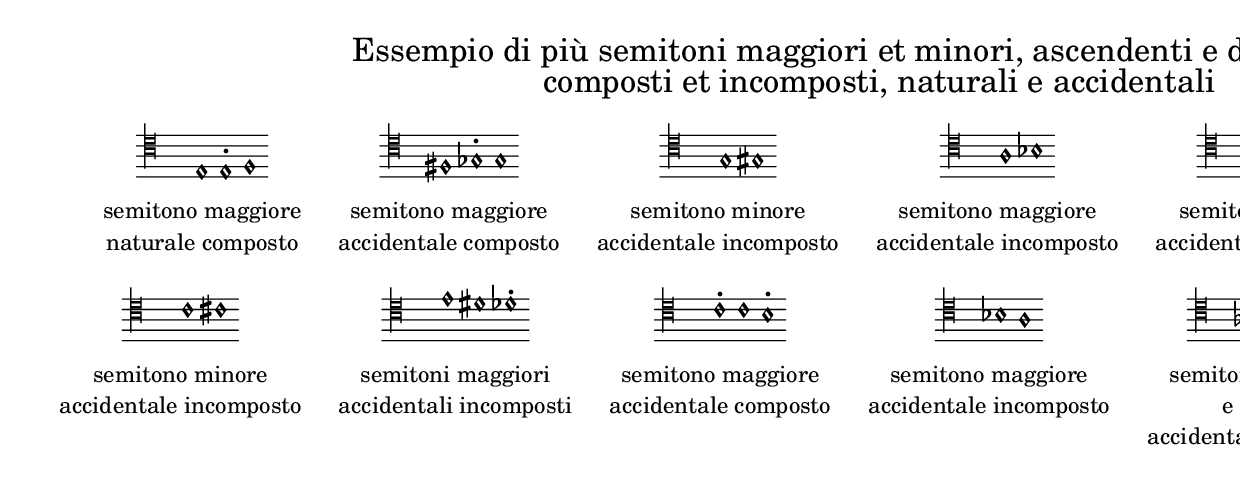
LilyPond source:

\version "2.22.2"

% Auto generated file

\header {
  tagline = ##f
}

dot = {
   \once \override Script.add-stem-support = ##f
   \once \override Script.toward-stem-shift = 0
   \once \override Script.skyline-horizontal-padding = 0
   \once \override Script.direction = 1
   \once \override Script.font-size = 1
}

\markup {
  \center-column {
    \line {
      \center-align
      \fontsize#3 { \concat { \normal-text "Essempio di più semitoni maggiori et minori, ascendenti e discendenti,"} }
    }\line {
      \center-align
      \fontsize#3 { \concat { \normal-text "composti et incomposti, naturali e accidentali"} }
    }
    \null
    \line {
      \center-column {

        \line {
          \score {
            <<
              \new Staff \with { instrumentName = ""} {
                \override Staff.TimeSignature.stencil = ##f
                \override Staff.NoteHead.style = #'baroque
                \accidentalStyle Score.forget
                \override Rest.style = #'mensural
                \override NoteHead.style = #'petrucci
                \cadenzaOn
                \clef "mensural-c4"
                \key c #`((0 . ,NATURAL) (1 . ,NATURAL) (2 . ,NATURAL)
                          (3 . ,NATURAL) (4 . ,NATURAL) (5 . ,NATURAL)
                          (6 . ,NATURAL))  e1   \dot e1-.   f1  
                \cadenzaOff
              }
            >>
            \layout {
              \context {
                \Score
                \override SpacingSpanner.common-shortest-duration = #(ly:make-moment 1)
              }
            }
          }
        }
        \null
        \line {
          \left-align {  \normal-text "semitono maggiore" }
        }
        \line {
          \left-align {  \normal-text "naturale composto" }
        }

      }
      \hspace #3 
      \center-column {

        \line {
          \score {
            <<
              \new Staff \with { instrumentName = ""} {
                \override Staff.TimeSignature.stencil = ##f
                \override Staff.NoteHead.style = #'baroque
                \accidentalStyle Score.forget
                \override Rest.style = #'mensural
                \override NoteHead.style = #'petrucci
                \cadenzaOn
                \clef "mensural-c4"
                \key c #`((0 . ,NATURAL) (1 . ,NATURAL) (2 . ,NATURAL)
                          (3 . ,NATURAL) (4 . ,NATURAL) (5 . ,NATURAL)
                          (6 . ,NATURAL))  fis1   \dot ges1-.   g1  
                \cadenzaOff
              }
            >>
            \layout {
              \context {
                \Score
                \override SpacingSpanner.common-shortest-duration = #(ly:make-moment 1)
              }
            }
          }
        }
        \null
        \line {
          \left-align {  \normal-text "semitono maggiore" }
        }
        \line {
          \left-align {  \normal-text "accidentale composto" }
        }

      }
      \hspace #3 
      \center-column {

        \line {
          \score {
            <<
              \new Staff \with { instrumentName = ""} {
                \override Staff.TimeSignature.stencil = ##f
                \override Staff.NoteHead.style = #'baroque
                \accidentalStyle Score.forget
                \override Rest.style = #'mensural
                \override NoteHead.style = #'petrucci
                \cadenzaOn
                \clef "mensural-c4"
                \key c #`((0 . ,NATURAL) (1 . ,NATURAL) (2 . ,NATURAL)
                          (3 . ,NATURAL) (4 . ,NATURAL) (5 . ,NATURAL)
                          (6 . ,NATURAL))  g1   gis1  
                \cadenzaOff
              }
            >>
            \layout {
              \context {
                \Score
                \override SpacingSpanner.common-shortest-duration = #(ly:make-moment 1)
              }
            }
          }
        }
        \null
        \line {
          \left-align {  \normal-text "semitono minore" }
        }
        \line {
          \left-align {  \normal-text "accidentale incomposto" }
        }

      }
      \hspace #3 
      \center-column {

        \line {
          \score {
            <<
              \new Staff \with { instrumentName = ""} {
                \override Staff.TimeSignature.stencil = ##f
                \override Staff.NoteHead.style = #'baroque
                \accidentalStyle Score.forget
                \override Rest.style = #'mensural
                \override NoteHead.style = #'petrucci
                \cadenzaOn
                \clef "mensural-c4"
                \key c #`((0 . ,NATURAL) (1 . ,NATURAL) (2 . ,NATURAL)
                          (3 . ,NATURAL) (4 . ,NATURAL) (5 . ,NATURAL)
                          (6 . ,NATURAL))  a1   bes1  
                \cadenzaOff
              }
            >>
            \layout {
              \context {
                \Score
                \override SpacingSpanner.common-shortest-duration = #(ly:make-moment 1)
              }
            }
          }
        }
        \null
        \line {
          \left-align {  \normal-text "semitono maggiore" }
        }
        \line {
          \left-align {  \normal-text "accidentale incomposto" }
        }

      }
      \hspace #3 
      \center-column {

        \line {
          \score {
            <<
              \new Staff \with { instrumentName = ""} {
                \override Staff.TimeSignature.stencil = ##f
                \override Staff.NoteHead.style = #'baroque
                \accidentalStyle Score.forget
                \override Rest.style = #'mensural
                \override NoteHead.style = #'petrucci
                \cadenzaOn
                \clef "mensural-c4"
                \key c #`((0 . ,NATURAL) (1 . ,NATURAL) (2 . ,NATURAL)
                          (3 . ,NATURAL) (4 . ,NATURAL) (5 . ,NATURAL)
                          (6 . ,NATURAL))  bes1   \dot bes1-.   b1  
                \cadenzaOff
              }
            >>
            \layout {
              \context {
                \Score
                \override SpacingSpanner.common-shortest-duration = #(ly:make-moment 1)
              }
            }
          }
        }
        \null
        \line {
          \left-align {  \normal-text "semitono minore" }
        }
        \line {
          \left-align {  \normal-text "accidentale composto" }
        }

      }
      \hspace #3 
      \center-column {

        \line {
          \score {
            <<
              \new Staff \with { instrumentName = ""} {
                \override Staff.TimeSignature.stencil = ##f
                \override Staff.NoteHead.style = #'baroque
                \accidentalStyle Score.forget
                \override Rest.style = #'mensural
                \override NoteHead.style = #'petrucci
                \cadenzaOn
                \clef "mensural-c4"
                \key c #`((0 . ,NATURAL) (1 . ,NATURAL) (2 . ,NATURAL)
                          (3 . ,NATURAL) (4 . ,NATURAL) (5 . ,NATURAL)
                          (6 . ,NATURAL))  b1   \dot b1-.   c'1  
                \cadenzaOff
              }
            >>
            \layout {
              \context {
                \Score
                \override SpacingSpanner.common-shortest-duration = #(ly:make-moment 1)
              }
            }
          }
        }
        \null
        \line {
          \left-align {  \normal-text "semitono amaggiore" }
        }
        \line {
          \left-align {  \normal-text "naturale composto" }
        }

      }
      \hspace #3 
    }
    \null
    \null
    \line {      \center-column {

        \line {
          \score {
            <<
              \new Staff \with { instrumentName = ""} {
                \override Staff.TimeSignature.stencil = ##f
                \override Staff.NoteHead.style = #'baroque
                \accidentalStyle Score.forget
                \override Rest.style = #'mensural
                \override NoteHead.style = #'petrucci
                \cadenzaOn
                \clef "mensural-c4"
                \key c #`((0 . ,NATURAL) (1 . ,NATURAL) (2 . ,NATURAL)
                          (3 . ,NATURAL) (4 . ,NATURAL) (5 . ,NATURAL)
                          (6 . ,NATURAL))  c'1   cis'1  
                \cadenzaOff
              }
            >>
            \layout {
              \context {
                \Score
                \override SpacingSpanner.common-shortest-duration = #(ly:make-moment 1)
              }
            }
          }
        }
        \null
        \line {
          \left-align {  \normal-text "semitono minore" }
        }
        \line {
          \left-align {  \normal-text "accidentale incomposto" }
        }

      }
      \hspace #3 
      \center-column {

        \line {
          \score {
            <<
              \new Staff \with { instrumentName = ""} {
                \override Staff.TimeSignature.stencil = ##f
                \override Staff.NoteHead.style = #'baroque
                \accidentalStyle Score.forget
                \override Rest.style = #'mensural
                \override NoteHead.style = #'petrucci
                \cadenzaOn
                \clef "mensural-c4"
                \key c #`((0 . ,NATURAL) (1 . ,NATURAL) (2 . ,NATURAL)
                          (3 . ,NATURAL) (4 . ,NATURAL) (5 . ,NATURAL)
                          (6 . ,NATURAL))  e'1   dis'1   \dot des'1-.  
                \cadenzaOff
              }
            >>
            \layout {
              \context {
                \Score
                \override SpacingSpanner.common-shortest-duration = #(ly:make-moment 1)
              }
            }
          }
        }
        \null
        \line {
          \left-align {  \normal-text "semitoni maggiori" }
        }
        \line {
          \left-align {  \normal-text "accidentali incomposti" }
        }

      }
      \hspace #3 
      \center-column {

        \line {
          \score {
            <<
              \new Staff \with { instrumentName = ""} {
                \override Staff.TimeSignature.stencil = ##f
                \override Staff.NoteHead.style = #'baroque
                \accidentalStyle Score.forget
                \override Rest.style = #'mensural
                \override NoteHead.style = #'petrucci
                \cadenzaOn
                \clef "mensural-c4"
                \key c #`((0 . ,NATURAL) (1 . ,NATURAL) (2 . ,NATURAL)
                          (3 . ,NATURAL) (4 . ,NATURAL) (5 . ,NATURAL)
                          (6 . ,NATURAL))  \dot c'1-.   c'1   \dot b1-.  
                \cadenzaOff
              }
            >>
            \layout {
              \context {
                \Score
                \override SpacingSpanner.common-shortest-duration = #(ly:make-moment 1)
              }
            }
          }
        }
        \null
        \line {
          \left-align {  \normal-text "semitono maggiore" }
        }
        \line {
          \left-align {  \normal-text "accidentale composto" }
        }

      }
      \hspace #3 
      \center-column {

        \line {
          \score {
            <<
              \new Staff \with { instrumentName = ""} {
                \override Staff.TimeSignature.stencil = ##f
                \override Staff.NoteHead.style = #'baroque
                \accidentalStyle Score.forget
                \override Rest.style = #'mensural
                \override NoteHead.style = #'petrucci
                \cadenzaOn
                \clef "mensural-c4"
                \key c #`((0 . ,NATURAL) (1 . ,NATURAL) (2 . ,NATURAL)
                          (3 . ,NATURAL) (4 . ,NATURAL) (5 . ,NATURAL)
                          (6 . ,NATURAL))  bes1   a1  
                \cadenzaOff
              }
            >>
            \layout {
              \context {
                \Score
                \override SpacingSpanner.common-shortest-duration = #(ly:make-moment 1)
              }
            }
          }
        }
        \null
        \line {
          \left-align {  \normal-text "semitono maggiore" }
        }
        \line {
          \left-align {  \normal-text "accidentale incomposto" }
        }

      }
      \hspace #3 
      \center-column {

        \line {
          \score {
            <<
              \new Staff \with { instrumentName = ""} {
                \override Staff.TimeSignature.stencil = ##f
                \override Staff.NoteHead.style = #'baroque
                \accidentalStyle Score.forget
                \override Rest.style = #'mensural
                \override NoteHead.style = #'petrucci
                \cadenzaOn
                \clef "mensural-c4"
                \key c #`((0 . ,NATURAL) (1 . ,NATURAL) (2 . ,NATURAL)
                          (3 . ,NATURAL) (4 . ,NATURAL) (5 . ,NATURAL)
                          (6 . ,NATURAL))  as1   g1   \dot g1-.   ges1  
                \cadenzaOff
              }
            >>
            \layout {
              \context {
                \Score
                \override SpacingSpanner.common-shortest-duration = #(ly:make-moment 1)
              }
            }
          }
        }
        \null
        \line {
          \left-align {  \normal-text "semitono maggiore" }
        }
        \line {
          \left-align {  \normal-text "e minore" }
        }
        \line {
          \left-align {  \normal-text "accidentale incomposto" }
        }

      }
      \hspace #3 
      \center-column {

        \line {
          \score {
            <<
              \new Staff \with { instrumentName = ""} {
                \override Staff.TimeSignature.stencil = ##f
                \override Staff.NoteHead.style = #'baroque
                \accidentalStyle Score.forget
                \override Rest.style = #'mensural
                \override NoteHead.style = #'petrucci
                \cadenzaOn
                \clef "mensural-c4"
                \key c #`((0 . ,NATURAL) (1 . ,NATURAL) (2 . ,NATURAL)
                          (3 . ,NATURAL) (4 . ,NATURAL) (5 . ,NATURAL)
                          (6 . ,NATURAL))  f1   \dot e1-.   es1  
                \cadenzaOff
              }
            >>
            \layout {
              \context {
                \Score
                \override SpacingSpanner.common-shortest-duration = #(ly:make-moment 1)
              }
            }
          }
        }
        \null
        \line {
          \left-align {  \normal-text "semitono minore" }
        }
        \line {
          \left-align {  \normal-text "e maggiore" }
        }
        \line {
          \left-align {  \normal-text "accidentale incomposto" }
        }

      }
      \hspace #3 

    }
  }
}